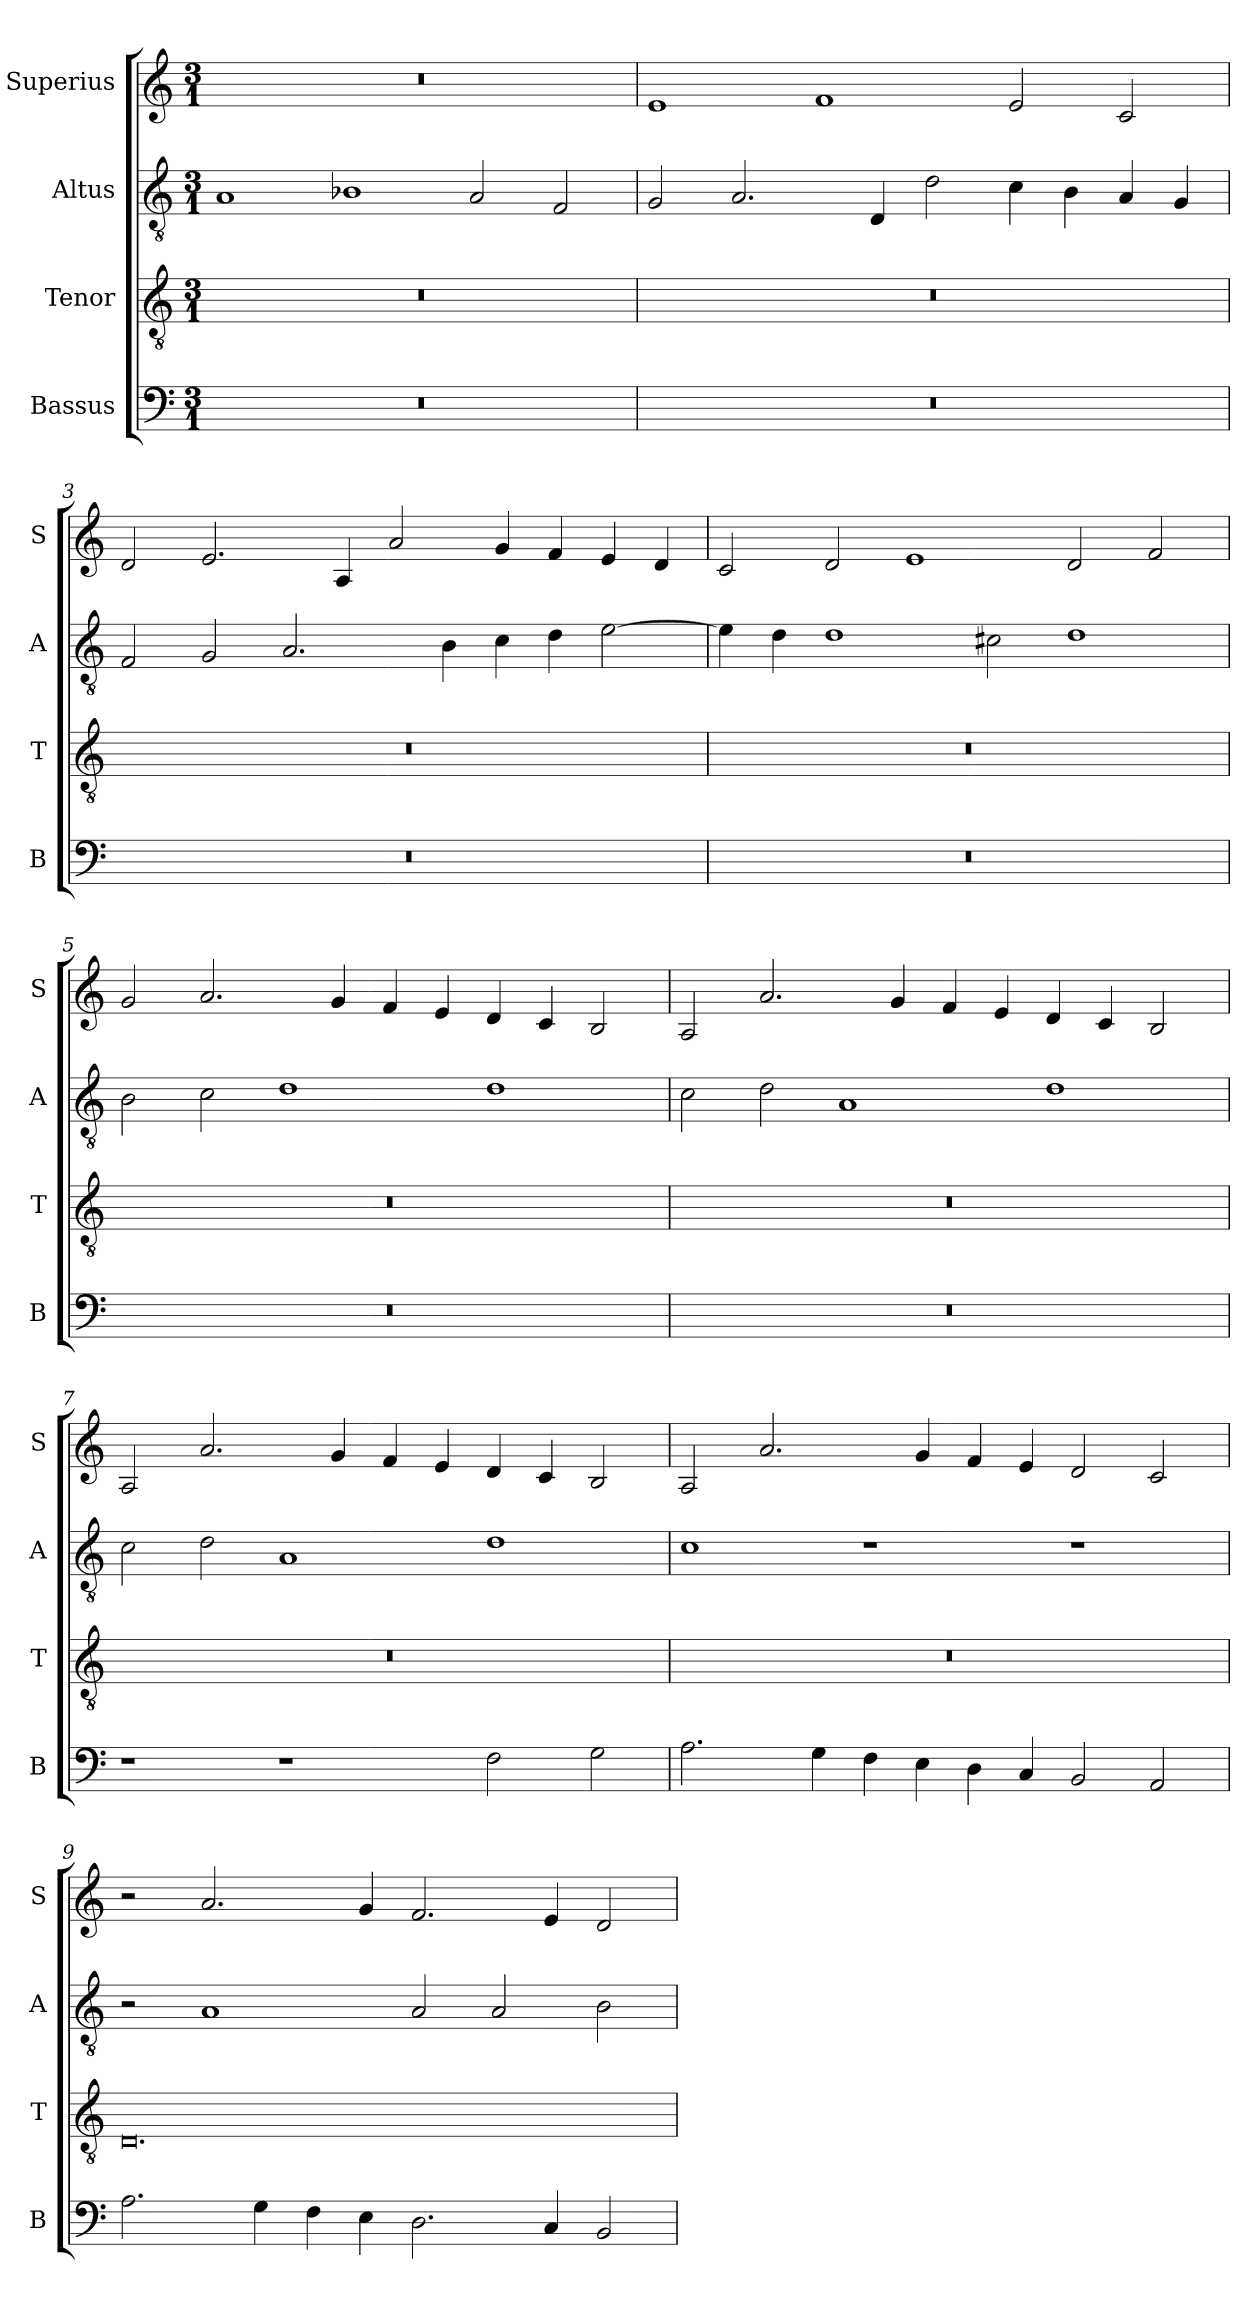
**kern	**kern	**kern	**kern
*part4	*part3	*part2	*part1
*staff4	*staff3	*staff2	*staff1
*I"Bassus	*I"Tenor	*I"Altus	*I"Superius
*I'B	*I'T	*I'A	*I'S
*clefF4	*clefGv2	*clefGv2	*clefG2
*k[]	*k[]	*k[]	*k[]
*M3/1	*M3/1	*M3/1	*M3/1
=1	=1	=1	=1
0.r	0.r	1A	0.r
.	.	1B-X	.
.	.	2A/	.
.	.	2F/	.
=2	=2	=2	=2
0.r	0.r	2G/	1e
.	.	2.A/	.
.	.	.	1f
.	.	4D/	.
.	.	2d\	.
.	.	4c\	2e/
.	.	4B\	.
.	.	4A/	2c/
.	.	4G/	.
=3	=3	=3	=3
0.r	0.r	2F/	2d/
.	.	2G/	2.e/
.	.	2.A/	.
.	.	.	4A/
.	.	.	2a/
.	.	4B\	.
.	.	4c\	4g/
.	.	4d\	4f/
.	.	[2e\	4e/
.	.	.	4d/
=4	=4	=4	=4
0.r	0.r	4e\]	2c/
.	.	4d\	.
.	.	1d	2d/
.	.	.	1e
.	.	2c#X\	.
.	.	1d	2d/
.	.	.	2f/
=5	=5	=5	=5
0.r	0.r	2B\	2g/
.	.	2c\	2.a/
.	.	1d	.
.	.	.	4g/
.	.	.	4f/
.	.	.	4e/
.	.	1d	4d/
.	.	.	4c/
.	.	.	2B/
=6	=6	=6	=6
0.r	0.r	2c\	2A/
.	.	2d\	2.a/
.	.	1A	.
.	.	.	4g/
.	.	.	4f/
.	.	.	4e/
.	.	1d	4d/
.	.	.	4c/
.	.	.	2B/
=7	=7	=7	=7
1r	0.r	2c\	2A/
.	.	2d\	2.a/
1r	.	1A	.
.	.	.	4g/
.	.	.	4f/
.	.	.	4e/
2F\	.	1d	4d/
.	.	.	4c/
2G\	.	.	2B/
=8	=8	=8	=8
2.A\	0.r	1c	2A/
.	.	.	2.a/
4G\	.	.	.
4F\	.	1r	.
4E\	.	.	4g/
4D\	.	.	4f/
4C/	.	.	4e/
2BB/	.	1r	2d/
2AA/	.	.	2c/
=9	=9	=9	=9
2.A\	0.D	2r	2r
.	.	1A	2.a/
4G\	.	.	.
4F\	.	.	.
4E\	.	.	4g/
2.D\	.	2A/	2.f/
.	.	2A/	.
4C/	.	.	4e/
2BB/	.	2B\	2d/
=	=	=	=
*-	*-	*-	*-
